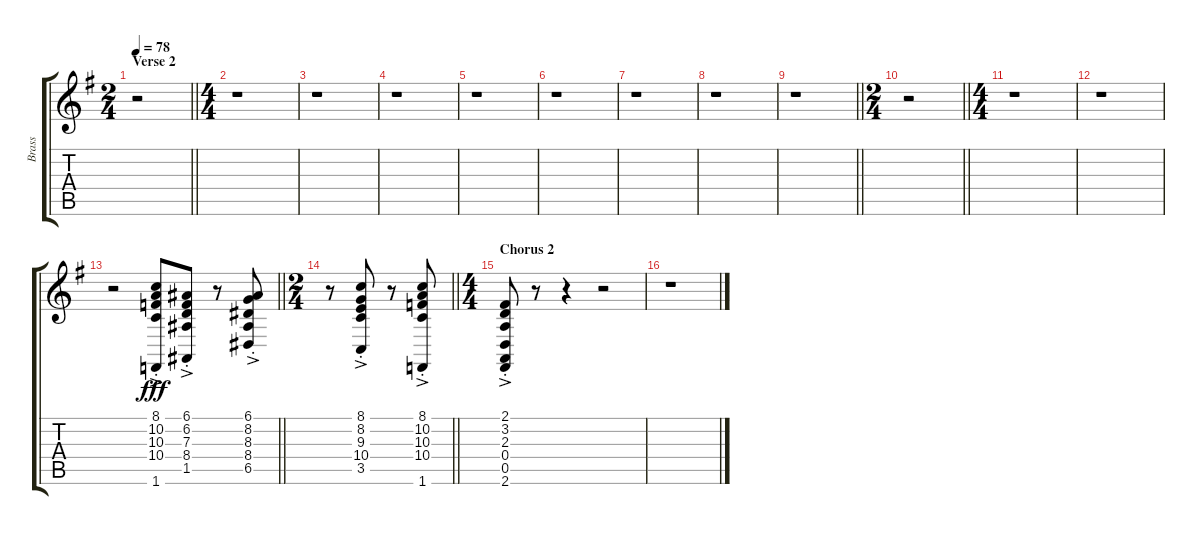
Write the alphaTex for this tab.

\track ("Brass" "Brass") {instrument brasssection}
\staff {score tabs}
\tuning (E4 B3 G3 D3 A2 E2) {hide}
\ts (2 4)
\section ("" "Verse 2")
\tempo 78
\clef g2
\barLineRight lightlight
\ks g
r.2{dy f} |
\ts (4 4)
r.1 |
r.1 |
r.1 |
r.1 |
r.1 |
r.1 |
r.1 |
\barLineRight lightlight
r.1 |
\ts (2 4)
\barLineRight lightlight
r.2 |
\ts (4 4)
r.1 |
r.1 |
\barLineRight lightlight
r.2 (8.1{ac st} 10.2{ac st} 10.3{ac st} 10.4{ac st} 1.6{ac st}).8{dy fff} (6.1{ac st} 6.2{ac st} 7.3{ac st} 8.4{ac st} 1.5{ac st}).8 r.8 (6.1{ac st} 8.2{ac st} 8.3{ac st} 8.4{ac st} 6.5{ac st}).8 |
\ts (2 4)
\barLineRight lightlight
r.8 (8.1{ac st} 8.2{ac st} 9.3{ac st} 10.4{ac st} 3.5{ac st}).8 r.8 (8.1{ac st} 10.2{ac st} 10.3{ac st} 10.4{ac st} 1.6{ac st}).8 |
\ts (4 4)
\section ("" "Chorus 2")
(2.1{ac st} 3.2{ac st} 2.3{ac st} 0.4{ac st} 0.5{ac st} 2.6{ac st}).8 r.8 r.4 r.2 |
r.1
